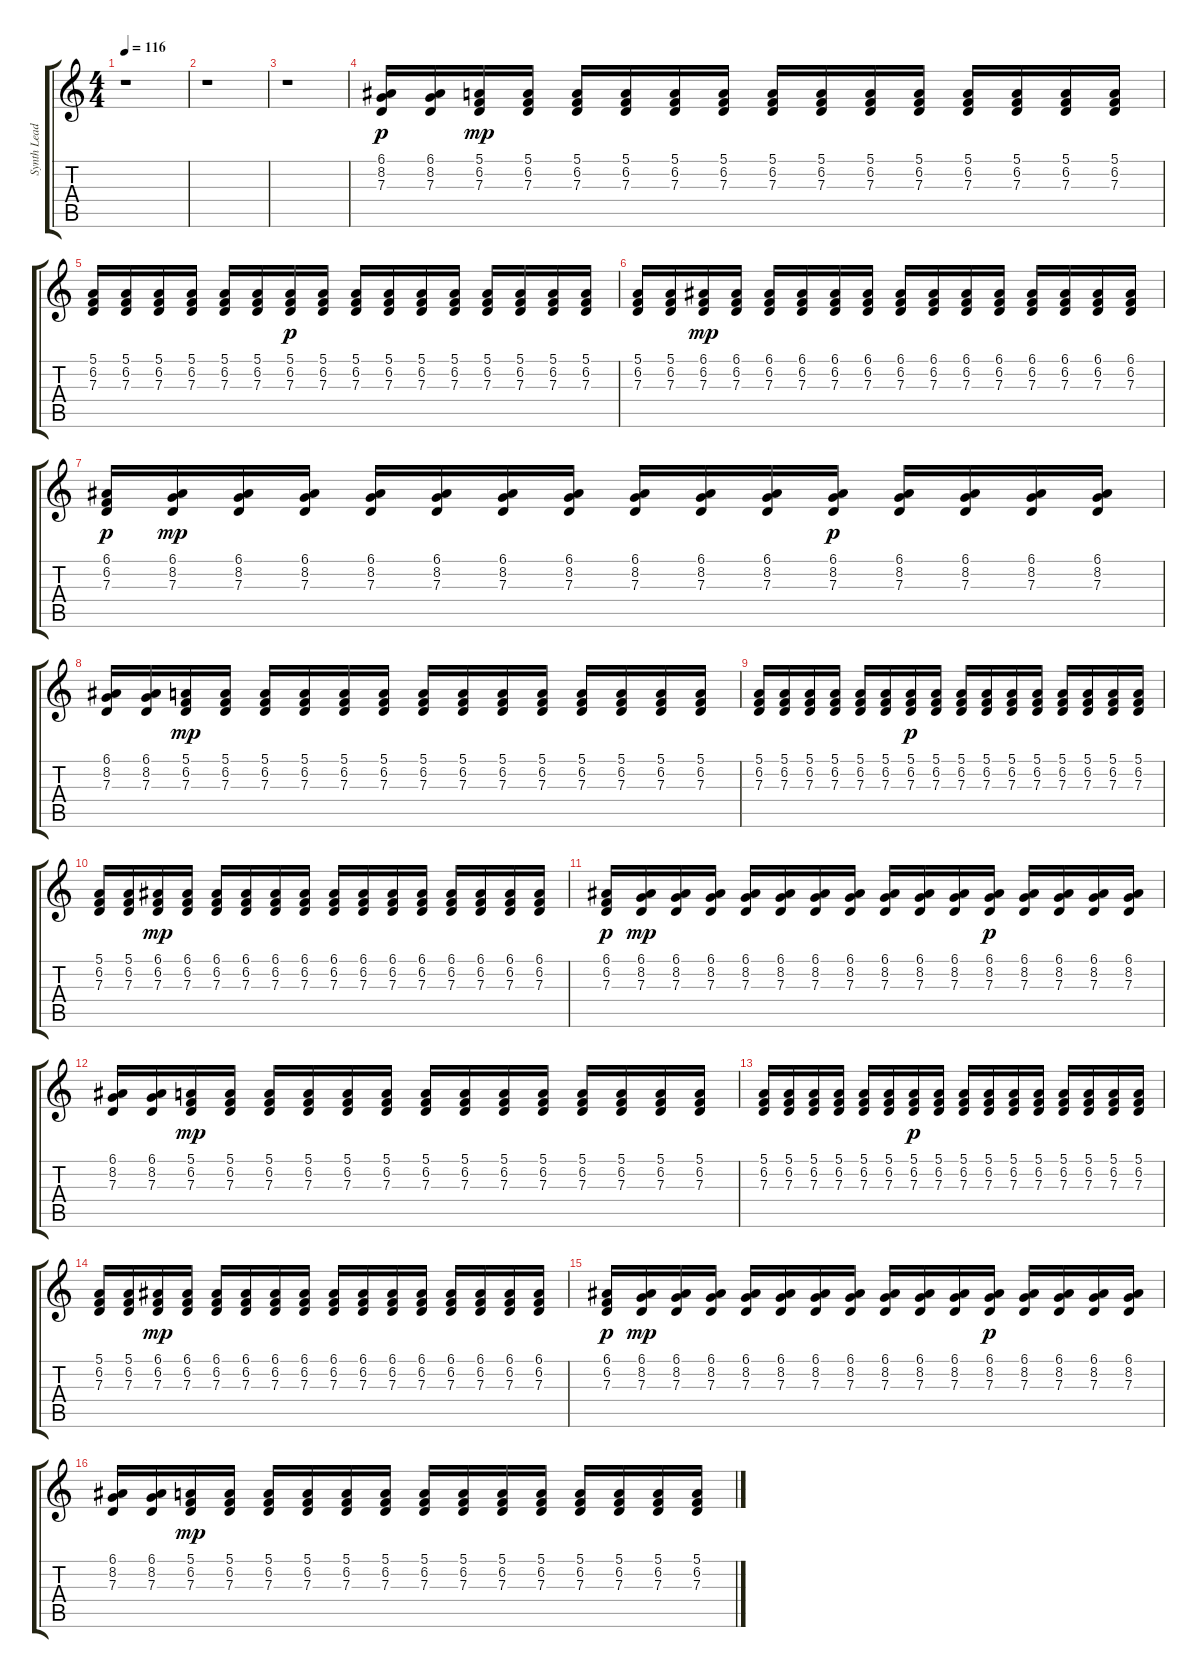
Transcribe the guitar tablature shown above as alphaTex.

\track ("Synth Lead (Square) " "Synth Lead") {instrument lead1square}
\staff {score tabs}
\tuning (E4 B3 G3 D3 A2 E2) {hide}
\ts (4 4)
\tempo 116
\clef g2
\ks c
r.1{dy p} |
r.1 |
r.1 |
(6.1 8.2 7.3).16 (6.1 8.2 7.3).16{volume 12} (5.1 6.2 7.3).16{dy mp volume 16} (5.1 6.2 7.3).16 (5.1 6.2 7.3).16{volume 16} (5.1 6.2 7.3).16 (5.1 6.2 7.3).16{volume 15} (5.1 6.2 7.3).16 (5.1 6.2 7.3).16{volume 14} (5.1 6.2 7.3).16 (5.1 6.2 7.3).16{volume 14} (5.1 6.2 7.3).16 (5.1 6.2 7.3).16{volume 14} (5.1 6.2 7.3).16 (5.1 6.2 7.3).16{volume 13} (5.1 6.2 7.3).16 |
(5.1 6.2 7.3).16{volume 12} (5.1 6.2 7.3).16 (5.1 6.2 7.3).16{volume 12} (5.1 6.2 7.3).16 (5.1 6.2 7.3).16{volume 12} (5.1 6.2 7.3).16 (5.1 6.2 7.3).16{dy p volume 11} (5.1 6.2 7.3).16 (5.1 6.2 7.3).16{volume 10} (5.1 6.2 7.3).16 (5.1 6.2 7.3).16{volume 10} (5.1 6.2 7.3).16 (5.1 6.2 7.3).16{volume 10} (5.1 6.2 7.3).16 (5.1 6.2 7.3).16{volume 9} (5.1 6.2 7.3).16 |
(5.1 6.2 7.3).16{volume 8} (5.1 6.2 7.3).16 (6.1 6.2 7.3).16{dy mp volume 16} (6.1 6.2 7.3).16 (6.1 6.2 7.3).16{volume 16} (6.1 6.2 7.3).16 (6.1 6.2 7.3).16{volume 15} (6.1 6.2 7.3).16 (6.1 6.2 7.3).16{volume 14} (6.1 6.2 7.3).16 (6.1 6.2 7.3).16{volume 14} (6.1 6.2 7.3).16 (6.1 6.2 7.3).16{volume 14} (6.1 6.2 7.3).16 (6.1 6.2 7.3).16{volume 13} (6.1 6.2 7.3).16 |
(6.1 6.2 7.3).16{dy p volume 12} (6.1 8.2 7.3).16{dy mp volume 16} (6.1 8.2 7.3).16 (6.1 8.2 7.3).16{volume 16} (6.1 8.2 7.3).16 (6.1 8.2 7.3).16{volume 15} (6.1 8.2 7.3).16 (6.1 8.2 7.3).16{volume 14} (6.1 8.2 7.3).16 (6.1 8.2 7.3).16{volume 14} (6.1 8.2 7.3).16 (6.1 8.2 7.3).16{dy p volume 14} (6.1 8.2 7.3).16 (6.1 8.2 7.3).16{volume 13} (6.1 8.2 7.3).16 (6.1 8.2 7.3).16{volume 12} |
(6.1 8.2 7.3).16 (6.1 8.2 7.3).16{volume 12} (5.1 6.2 7.3).16{dy mp volume 16} (5.1 6.2 7.3).16 (5.1 6.2 7.3).16{volume 16} (5.1 6.2 7.3).16 (5.1 6.2 7.3).16{volume 15} (5.1 6.2 7.3).16 (5.1 6.2 7.3).16{volume 14} (5.1 6.2 7.3).16 (5.1 6.2 7.3).16{volume 14} (5.1 6.2 7.3).16 (5.1 6.2 7.3).16{volume 14} (5.1 6.2 7.3).16 (5.1 6.2 7.3).16{volume 13} (5.1 6.2 7.3).16 |
(5.1 6.2 7.3).16{volume 12} (5.1 6.2 7.3).16 (5.1 6.2 7.3).16{volume 12} (5.1 6.2 7.3).16 (5.1 6.2 7.3).16{volume 12} (5.1 6.2 7.3).16 (5.1 6.2 7.3).16{dy p volume 11} (5.1 6.2 7.3).16 (5.1 6.2 7.3).16{volume 10} (5.1 6.2 7.3).16 (5.1 6.2 7.3).16{volume 10} (5.1 6.2 7.3).16 (5.1 6.2 7.3).16{volume 10} (5.1 6.2 7.3).16 (5.1 6.2 7.3).16{volume 9} (5.1 6.2 7.3).16 |
(5.1 6.2 7.3).16{volume 8} (5.1 6.2 7.3).16 (6.1 6.2 7.3).16{dy mp volume 16} (6.1 6.2 7.3).16 (6.1 6.2 7.3).16{volume 16} (6.1 6.2 7.3).16 (6.1 6.2 7.3).16{volume 15} (6.1 6.2 7.3).16 (6.1 6.2 7.3).16{volume 14} (6.1 6.2 7.3).16 (6.1 6.2 7.3).16{volume 14} (6.1 6.2 7.3).16 (6.1 6.2 7.3).16{volume 14} (6.1 6.2 7.3).16 (6.1 6.2 7.3).16{volume 13} (6.1 6.2 7.3).16 |
(6.1 6.2 7.3).16{dy p volume 12} (6.1 8.2 7.3).16{dy mp volume 16} (6.1 8.2 7.3).16 (6.1 8.2 7.3).16{volume 16} (6.1 8.2 7.3).16 (6.1 8.2 7.3).16{volume 15} (6.1 8.2 7.3).16 (6.1 8.2 7.3).16{volume 14} (6.1 8.2 7.3).16 (6.1 8.2 7.3).16{volume 14} (6.1 8.2 7.3).16 (6.1 8.2 7.3).16{dy p volume 14} (6.1 8.2 7.3).16 (6.1 8.2 7.3).16{volume 13} (6.1 8.2 7.3).16 (6.1 8.2 7.3).16{volume 12} |
(6.1 8.2 7.3).16 (6.1 8.2 7.3).16{volume 12} (5.1 6.2 7.3).16{dy mp volume 16} (5.1 6.2 7.3).16 (5.1 6.2 7.3).16{volume 16} (5.1 6.2 7.3).16 (5.1 6.2 7.3).16{volume 15} (5.1 6.2 7.3).16 (5.1 6.2 7.3).16{volume 14} (5.1 6.2 7.3).16 (5.1 6.2 7.3).16{volume 14} (5.1 6.2 7.3).16 (5.1 6.2 7.3).16{volume 14} (5.1 6.2 7.3).16 (5.1 6.2 7.3).16{volume 13} (5.1 6.2 7.3).16 |
(5.1 6.2 7.3).16{volume 12} (5.1 6.2 7.3).16 (5.1 6.2 7.3).16{volume 12} (5.1 6.2 7.3).16 (5.1 6.2 7.3).16{volume 12} (5.1 6.2 7.3).16 (5.1 6.2 7.3).16{dy p volume 11} (5.1 6.2 7.3).16 (5.1 6.2 7.3).16{volume 10} (5.1 6.2 7.3).16 (5.1 6.2 7.3).16{volume 10} (5.1 6.2 7.3).16 (5.1 6.2 7.3).16{volume 10} (5.1 6.2 7.3).16 (5.1 6.2 7.3).16{volume 9} (5.1 6.2 7.3).16 |
(5.1 6.2 7.3).16{volume 8} (5.1 6.2 7.3).16 (6.1 6.2 7.3).16{dy mp volume 16} (6.1 6.2 7.3).16 (6.1 6.2 7.3).16{volume 16} (6.1 6.2 7.3).16 (6.1 6.2 7.3).16{volume 15} (6.1 6.2 7.3).16 (6.1 6.2 7.3).16{volume 14} (6.1 6.2 7.3).16 (6.1 6.2 7.3).16{volume 14} (6.1 6.2 7.3).16 (6.1 6.2 7.3).16{volume 14} (6.1 6.2 7.3).16 (6.1 6.2 7.3).16{volume 13} (6.1 6.2 7.3).16 |
(6.1 6.2 7.3).16{dy p volume 12} (6.1 8.2 7.3).16{dy mp volume 16} (6.1 8.2 7.3).16 (6.1 8.2 7.3).16{volume 16} (6.1 8.2 7.3).16 (6.1 8.2 7.3).16{volume 15} (6.1 8.2 7.3).16 (6.1 8.2 7.3).16{volume 14} (6.1 8.2 7.3).16 (6.1 8.2 7.3).16{volume 14} (6.1 8.2 7.3).16 (6.1 8.2 7.3).16{dy p volume 14} (6.1 8.2 7.3).16 (6.1 8.2 7.3).16{volume 13} (6.1 8.2 7.3).16 (6.1 8.2 7.3).16{volume 12} |
(6.1 8.2 7.3).16 (6.1 8.2 7.3).16{volume 12} (5.1 6.2 7.3).16{dy mp volume 16} (5.1 6.2 7.3).16 (5.1 6.2 7.3).16{volume 16} (5.1 6.2 7.3).16 (5.1 6.2 7.3).16{volume 15} (5.1 6.2 7.3).16 (5.1 6.2 7.3).16{volume 14} (5.1 6.2 7.3).16 (5.1 6.2 7.3).16{volume 14} (5.1 6.2 7.3).16 (5.1 6.2 7.3).16{volume 14} (5.1 6.2 7.3).16 (5.1 6.2 7.3).16{volume 13} (5.1 6.2 7.3).16
